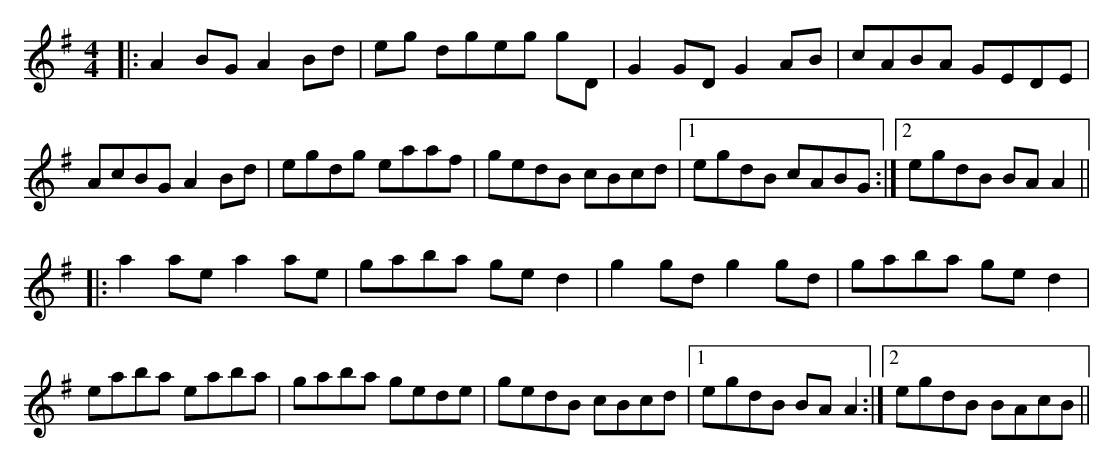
X:1
M:4/4
K:G
|:A2 BG A2 Bd|eg dgeg gD|G2 GD G2 AB|cABA GEDE|
AcBG A2 Bd|egdg eaaf|gedB cBcd|1 egdB cABG:|2 egdB BAA2||
|:a2aea2ae|gaba ged2|g2gd g2gd|gaba ged2|
eaba eaba|gaba gede|gedB cBcd|1 egdB BAA2:|2 egdB BAcB||
